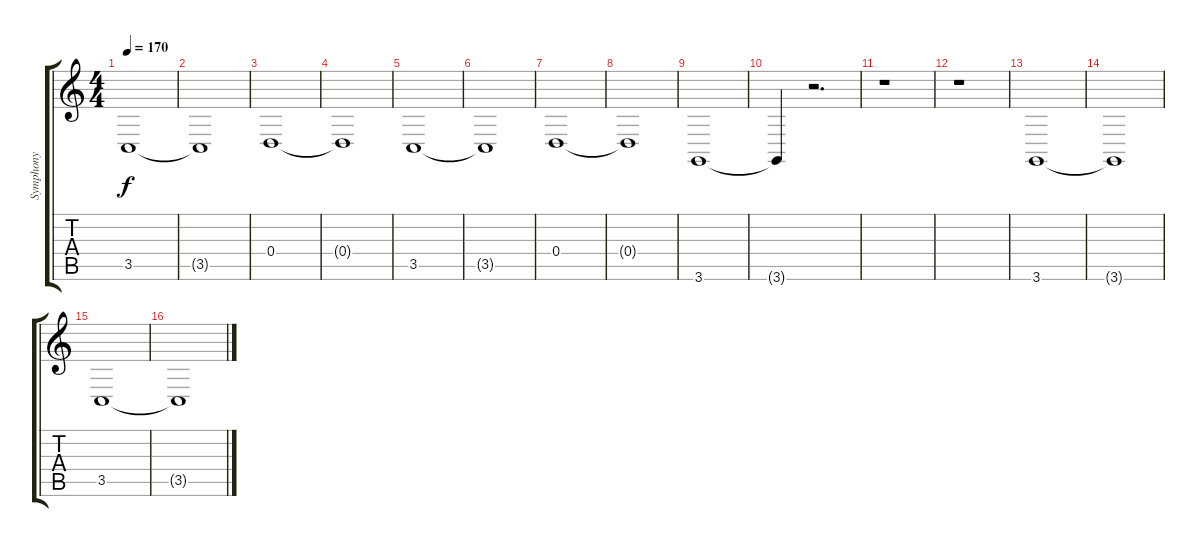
\track ("Symphony" "Symphony") {instrument stringensemble1}
\staff {score tabs}
\tuning (E4 B3 G3 D3 A2 E2) {hide}
\ts (4 4)
\tempo 170
\clef g2
\ks c
3.5.1{dy f} |
3.5{t}.1 |
0.4.1 |
0.4{t}.1 |
3.5.1 |
3.5{t}.1 |
0.4.1 |
0.4{t}.1 |
3.6.1 |
3.6{t}.4 r.2{d} |
r.1 |
r.1 |
3.6.1 |
3.6{t}.1 |
3.5.1 |
3.5{t}.1
